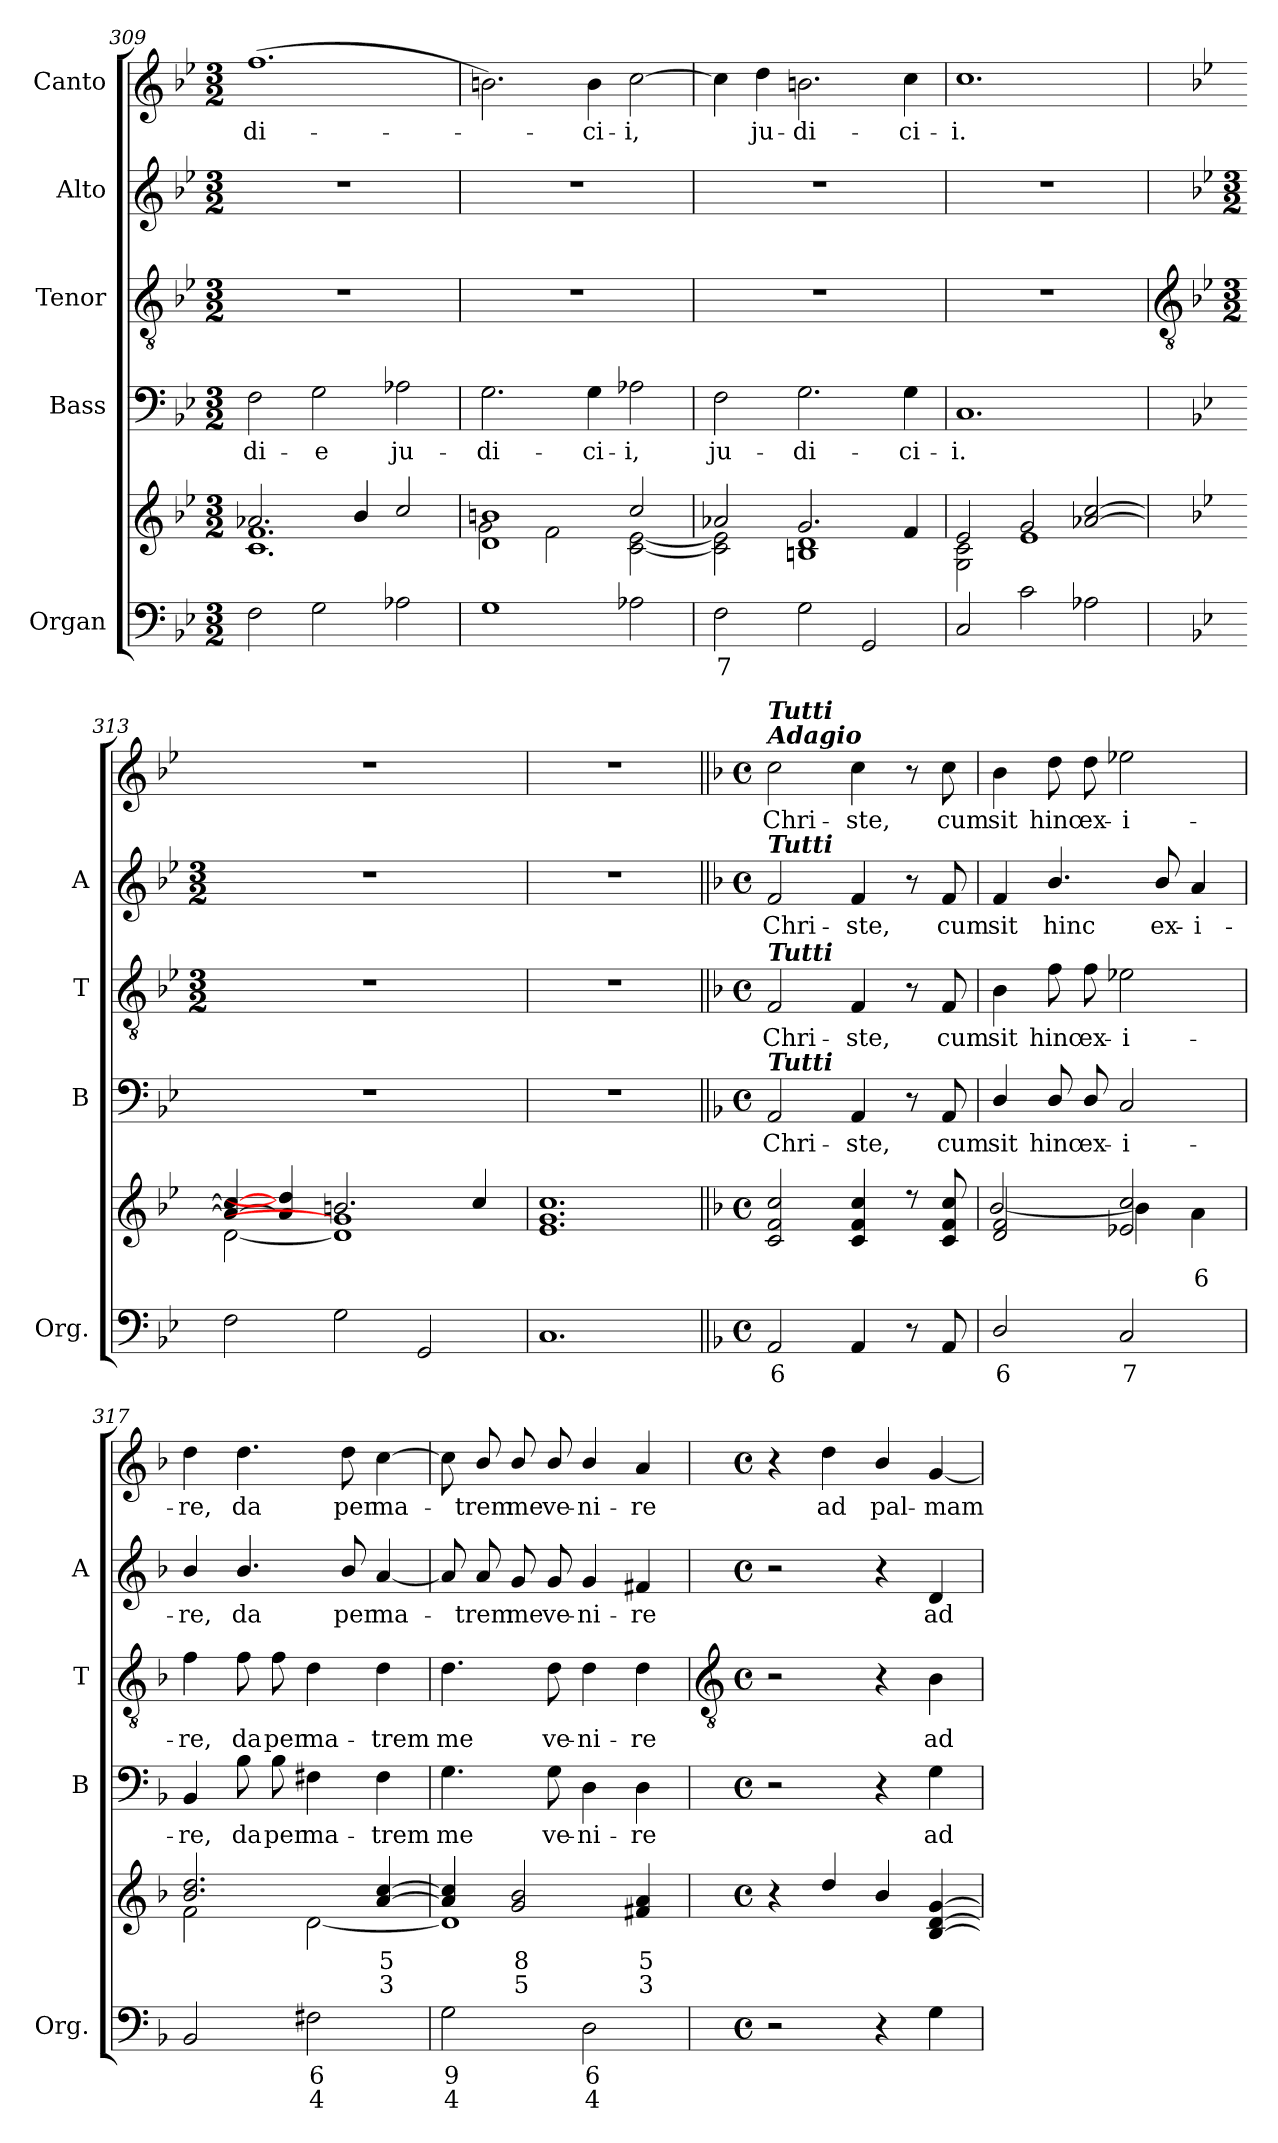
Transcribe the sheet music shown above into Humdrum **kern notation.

**kern	**text	**text	**kern	**text	**text	**kern	**text	**kern	**text	**kern	**text	**kern	**text
*part5	*part5	*part5	*part5	*part5	*part5	*part4	*part4	*part3	*part3	*part2	*part2	*part1	*part1
*staff6	*staff6	*staff6	*staff5	*staff5	*staff5	*staff4	*staff4	*staff3	*staff3	*staff2	*staff2	*staff1	*staff1
*I"Organ	*	*	*	*	*	*I"Bass	*	*I"Tenor	*	*I"Alto	*	*I"Canto	*
*I'Org.	*	*	*	*	*	*I'B	*	*I'T	*	*I'A	*	*	*
*clefF4	*	*	*clefG2	*	*	*clefF4	*	*clefGv2	*	*clefG2	*	*clefG2	*
*k[b-e-]	*	*	*k[b-e-]	*	*	*k[b-e-]	*	*k[b-e-]	*	*k[b-e-]	*	*k[b-e-]	*
*B-:	*	*	*B-:	*	*	*B-:	*	*B-:	*	*B-:	*	*B-:	*
*M3/2	*	*	*M3/2	*	*	*M3/2	*	*M3/2	*	*M3/2	*	*M3/2	*
=309	=309	=309	=309	=309	=309	=309	=309	=309	=309	=309	=309	=309	=309
*	*	*	*^	*	*	*	*	*	*	*	*	*	*
!	!	!	!	!	!	!	!	!LO:LY:b	!	!	!	!	!	!LO:LY:b
2F	.	.	2.a-X/	1.c\ 1.f\	.	.	2F	di-	1.r	.	1.r	.	(>1.ff	-di-
!	!	!	!	!	!	!	!	!LO:LY:b	!	!	!	!	!	!
2G	.	.	.	.	.	.	2G	-e	.	.	.	.	.	.
.	.	.	4b-/	.	.	.	.	.	.	.	.	.	.	.
!	!	!	!	!	!	!	!	!LO:LY:b	!	!	!	!	!	!
2A-X	.	.	2cc/	.	.	.	2A-X	ju-	.	.	.	.	.	.
=310	=310	=310	=310	=310	=310	=310	=310	=310	=310	=310	=310	=310	=310	=310
!	!	!	!	!	!	!	!	!LO:LY:b	!	!	!	!	!	!
1G	.	.	1d/ 1bn/	2g\	.	.	2.G	-di-	1.r	.	1.r	.	2.bn)	.
.	.	.	.	2f\	.	.	.	.	.	.	.	.	.	.
!	!	!	!	!	!	!	!	!LO:LY:b	!	!	!	!	!	!LO:LY:b
.	.	.	.	.	.	.	4G	-ci-	.	.	.	.	4b	ci-
!	!	!	!	!	!	!	!	!LO:LY:b	!	!	!	!	!	!LO:LY:b
2A-X	.	.	2cc/	[2c\ [2e-\	.	.	2A-X	-i,	.	.	.	.	[2cc	-i,
=311	=311	=311	=311	=311	=311	=311	=311	=311	=311	=311	=311	=311	=311	=311
!	!LO:LY:b	!	!	!	!	!	!	!LO:LY:b	!	!	!	!	!	!
2F	7	.	2a-X/	2c\] 2e-\]	.	.	2F	ju-	1.r	.	1.r	.	4cc]	.
!	!	!	!	!	!	!	!	!	!	!	!	!	!	!LO:LY:b
.	.	.	.	.	.	.	.	.	.	.	.	.	4dd	ju-
!	!	!	!	!	!	!	!	!LO:LY:b	!	!	!	!	!	!LO:LY:b
2G	.	.	2.g/	1Bn\ 1d\	.	.	2.G	-di-	.	.	.	.	2.bn	-di-
2GG	.	.	.	.	.	.	.	.	.	.	.	.	.	.
!	!	!	!	!	!	!	!	!LO:LY:b	!	!	!	!	!	!LO:LY:b
.	.	.	4f/	.	.	.	4G	-ci-	.	.	.	.	4cc	-ci-
=312	=312	=312	=312	=312	=312	=312	=312	=312	=312	=312	=312	=312	=312	=312
!	!	!	!	!	!	!	!	!LO:LY:b	!	!	!	!	!	!LO:LY:b
2C	.	.	2e-/	2G\ 2c\	.	.	1.C	-i.	1.r	.	1.r	.	1.cc	-i.
2c	.	.	2g/	1e-\	.	.	.	.	.	.	.	.	.	.
2A-X	.	.	[2a-X/ [2cc/	.	.	.	.	.	.	.	.	.	.	.
!!LO:LB:g=z
=313	=313	=313	=313	=313	=313	=313	=313	=313	=313	=313	=313	=313	=313	=313
*	*	*	*	*	*	*	*	*	*clefGv2	*	*	*	*	*
*	*	*	*	*	*	*	*	*	*k[b-e-]	*	*k[b-e-]	*	*	*
*	*	*	*	*	*	*	*	*	*B-:	*	*B-:	*	*	*
*	*	*	*	*	*	*	*	*	*M3/2	*	*M3/2	*	*	*
!	!	!	!	!	!	!	!LO:N:vis=1	!	!LO:N:vis=1	!	!LO:N:vis=1	!	!LO:N:vis=1	!
2F	.	.	4a-/_ 4cc/_	[2d\	.	.	1.r	.	1.r	.	1.r	.	1.r	.
.	.	.	4a-/] 4dd/]	.	.	.	.	.	.	.	.	.	.	.
2G	.	.	2.bn/	1d\] 1g\]	.	.	.	.	.	.	.	.	.	.
2GG	.	.	.	.	.	.	.	.	.	.	.	.	.	.
.	.	.	4cc/	.	.	.	.	.	.	.	.	.	.	.
=314	=314	=314	=314	=314	=314	=314	=314	=314	=314	=314	=314	=314	=314	=314
!	!	!	!	!LO:N:vis=1	!	!	!LO:N:vis=1	!	!LO:N:vis=1	!	!LO:N:vis=1	!	!LO:N:vis=1	!
1.C	.	.	1.e-/ 1.g/ 1.cc/	1.ryy	.	.	1.r	.	1.r	.	1.r	.	1.r	.
=315||	=315||	=315||	=315||	=315||	=315||	=315||	=315||	=315||	=315||	=315||	=315||	=315||	=315||	=315||
*k[b-]	*	*	*k[b-]	*	*	*	*k[b-]	*	*k[b-]	*	*k[b-]	*	*k[b-]	*
*F:	*	*	*F:	*	*	*	*F:	*	*F:	*	*F:	*	*F:	*
*M4/4	*	*	*M4/4	*	*	*	*M4/4	*	*M4/4	*	*M4/4	*	*M4/4	*
*met(c)	*	*	*met(c)	*	*	*	*met(c)	*	*met(c)	*	*met(c)	*	*met(c)	*
!	!	!	!	!	!	!	!	!	!	!	!	!	!LO:TX:a:Bi:t=Adagio	!
!	!	!	!	!	!	!	!	!	!	!	!	!	!LO:TX:a:Bi:t=Tutti	!
!	!	!	!	!	!	!	!	!	!	!	!LO:TX:a:Bi:t=Tutti	!	!	!
!	!	!	!	!	!	!	!	!	!LO:TX:a:Bi:t=Tutti	!	!	!	!	!
!	!	!	!	!	!	!	!LO:TX:a:Bi:t=Tutti	!	!	!	!	!	!	!
!	!LO:LY:b	!	!	!	!	!	!	!LO:LY:b	!	!LO:LY:b	!	!LO:LY:b	!	!LO:LY:b
2AA	6	.	2c/ 2f/ 2cc/	1ryy	.	.	2AA	Chri-	2F	Chri-	2f	Chri-	2cc	Chri-
!	!	!	!	!	!	!	!	!LO:LY:b	!	!LO:LY:b	!	!LO:LY:b	!	!LO:LY:b
4AA	.	.	4c/ 4f/ 4cc/	.	.	.	4AA	-ste,	4F	-ste,	4f	-ste,	4cc	-ste,
8r	.	.	8r	.	.	.	8r	.	8r	.	8r	.	8r	.
!	!	!	!	!	!	!	!	!LO:LY:b	!	!LO:LY:b	!	!LO:LY:b	!	!LO:LY:b
8AA	.	.	8c/ 8f/ 8cc/	.	.	.	8AA	cum	8F	cum	8f	cum	8cc	cum
=316	=316	=316	=316	=316	=316	=316	=316	=316	=316	=316	=316	=316	=316	=316
!	!LO:LY:b	!	!	!	!	!	!	!LO:LY:b	!	!LO:LY:b	!	!LO:LY:b	!	!LO:LY:b
2D/	6	.	2d/ 2f/	[2b-/	.	.	4D/	sit	4B-	sit	4f	sit	4b-	sit
!	!	!	!	!	!	!	!	!LO:LY:b	!	!LO:LY:b	!	!LO:LY:b	!	!LO:LY:b
.	.	.	.	.	.	.	8D/	hinc	8f	hinc	4.b-/	hinc	8dd	hinc
!	!	!	!	!	!	!	!	!LO:LY:b	!	!LO:LY:b	!	!	!	!LO:LY:b
.	.	.	.	.	.	.	8D/	ex-	8f	ex-	.	.	8dd	ex-
!	!LO:LY:b	!	!	!	!	!	!	!LO:LY:b	!	!LO:LY:b	!	!	!	!LO:LY:b
2C	7	.	2e-X/ 2cc/	4b-\]	.	.	2C	-i-	2e-X	-i-	.	.	2ee-X	-i-
!	!	!	!	!	!	!	!	!	!	!	!	!LO:LY:b	!	!
.	.	.	.	.	.	.	.	.	.	.	8b-/	ex-	.	.
!	!	!	!	!	!LO:LY:b	!	!	!	!	!	!	!LO:LY:b	!	!
.	.	.	.	4a\	6	.	.	.	.	.	4a	-i-	.	.
=317	=317	=317	=317	=317	=317	=317	=317	=317	=317	=317	=317	=317	=317	=317
!	!	!	!	!	!	!	!	!LO:LY:b	!	!LO:LY:b	!	!LO:LY:b	!	!LO:LY:b
2BB-	.	.	2.b-/ 2.dd/	2f\	.	.	4BB-	-re,	4f	-re,	4b-/	-re,	4dd	-re,
!	!	!	!	!	!	!	!	!LO:LY:b	!	!LO:LY:b	!	!LO:LY:b	!	!LO:LY:b
.	.	.	.	.	.	.	8B-	da	8f	da	4.b-/	da	4.dd	da
!	!	!	!	!	!	!	!	!LO:LY:b	!	!LO:LY:b	!	!	!	!
.	.	.	.	.	.	.	8B-	per	8f	per	.	.	.	.
!	!LO:LY:b	!LO:LY:b	!	!	!	!	!	!LO:LY:b	!	!LO:LY:b	!	!	!	!
2F#X	6	4	.	[2d\	.	.	4F#X	ma-	4d	ma-	.	.	.	.
!	!	!	!	!	!	!	!	!	!	!	!	!LO:LY:b	!	!LO:LY:b
.	.	.	.	.	.	.	.	.	.	.	8b-/	per	8dd	per
!	!	!	!	!	!LO:LY:b	!LO:LY:b	!	!LO:LY:b	!	!LO:LY:b	!	!LO:LY:b	!	!LO:LY:b
.	.	.	[4a/ [4cc/	.	5	3	4F#	-trem	4d	-trem	[4a	ma-	[4cc	ma-
=318	=318	=318	=318	=318	=318	=318	=318	=318	=318	=318	=318	=318	=318	=318
!	!LO:LY:b	!LO:LY:b	!	!	!	!	!	!LO:LY:b	!	!LO:LY:b	!	!	!	!
2G	9	4	4a/] 4cc/]	1d\]	.	.	4.G	me	4.d	me	8a]	.	8cc]	.
!	!	!	!	!	!	!	!	!	!	!	!	!LO:LY:b	!	!LO:LY:b
.	.	.	.	.	.	.	.	.	.	.	8a	trem	8b-/	trem
!	!	!	!	!	!LO:LY:b	!LO:LY:b	!	!	!	!	!	!LO:LY:b	!	!LO:LY:b
.	.	.	2g/ 2b-/	.	8	5	.	.	.	.	8g	me	8b-/	me
!	!	!	!	!	!	!	!	!LO:LY:b	!	!LO:LY:b	!	!LO:LY:b	!	!LO:LY:b
.	.	.	.	.	.	.	8G	ve-	8d	ve-	8g	ve-	8b-/	ve-
!	!LO:LY:b	!LO:LY:b	!	!	!	!	!	!LO:LY:b	!	!LO:LY:b	!	!LO:LY:b	!	!LO:LY:b
2D	6	4	.	.	.	.	4D	-ni-	4d	-ni-	4g	-ni-	4b-/	-ni-
!	!	!	!	!	!LO:LY:b	!LO:LY:b	!	!LO:LY:b	!	!LO:LY:b	!	!LO:LY:b	!	!LO:LY:b
.	.	.	4f#X/ 4a/	.	5	3	4D	-re	4d	-re	4f#X	-re	4a	-re
*	*	*	*v	*v	*	*	*	*	*	*	*	*	*	*
!!LO:LB:g=z
=319	=319	=319	=319	=319	=319	=319	=319	=319	=319	=319	=319	=319	=319
*	*	*	*	*	*	*	*	*clefGv2	*	*	*	*	*
*M4/4	*	*	*M4/4	*	*	*M4/4	*	*M4/4	*	*M4/4	*	*M4/4	*
*met(c)	*	*	*met(c)	*	*	*met(c)	*	*met(c)	*	*met(c)	*	*met(c)	*
*	*	*	*^	*	*	*	*	*	*	*	*	*	*
*	*	*	*	*^	*	*	*	*	*	*	*	*	*	*
2r	.	.	4r	1ryy	1ryy	.	.	2r	.	2r	.	2r	.	4r	.
!	!	!	!	!	!	!	!	!	!	!	!	!	!	!	!LO:LY:b
.	.	.	4dd/	.	.	.	.	.	.	.	.	.	.	4dd	ad
!	!	!	!	!	!	!	!	!	!	!	!	!	!	!	!LO:LY:b
4r	.	.	4b-/	.	.	.	.	4r	.	4r	.	4r	.	4b-/	pal-
!	!	!	!	!	!	!	!	!	!LO:LY:b	!	!LO:LY:b	!	!LO:LY:b	!	!LO:LY:b
4G	.	.	[4B-/ [4d/ [4g/	.	.	.	.	4G	ad	4B-	ad	4d	ad	[4g	-mam
*	*	*	*v	*v	*v	*	*	*	*	*	*	*	*	*	*
=	=	=	=	=	=	=	=	=	=	=	=	=	=
*-	*-	*-	*-	*-	*-	*-	*-	*-	*-	*-	*-	*-	*-
